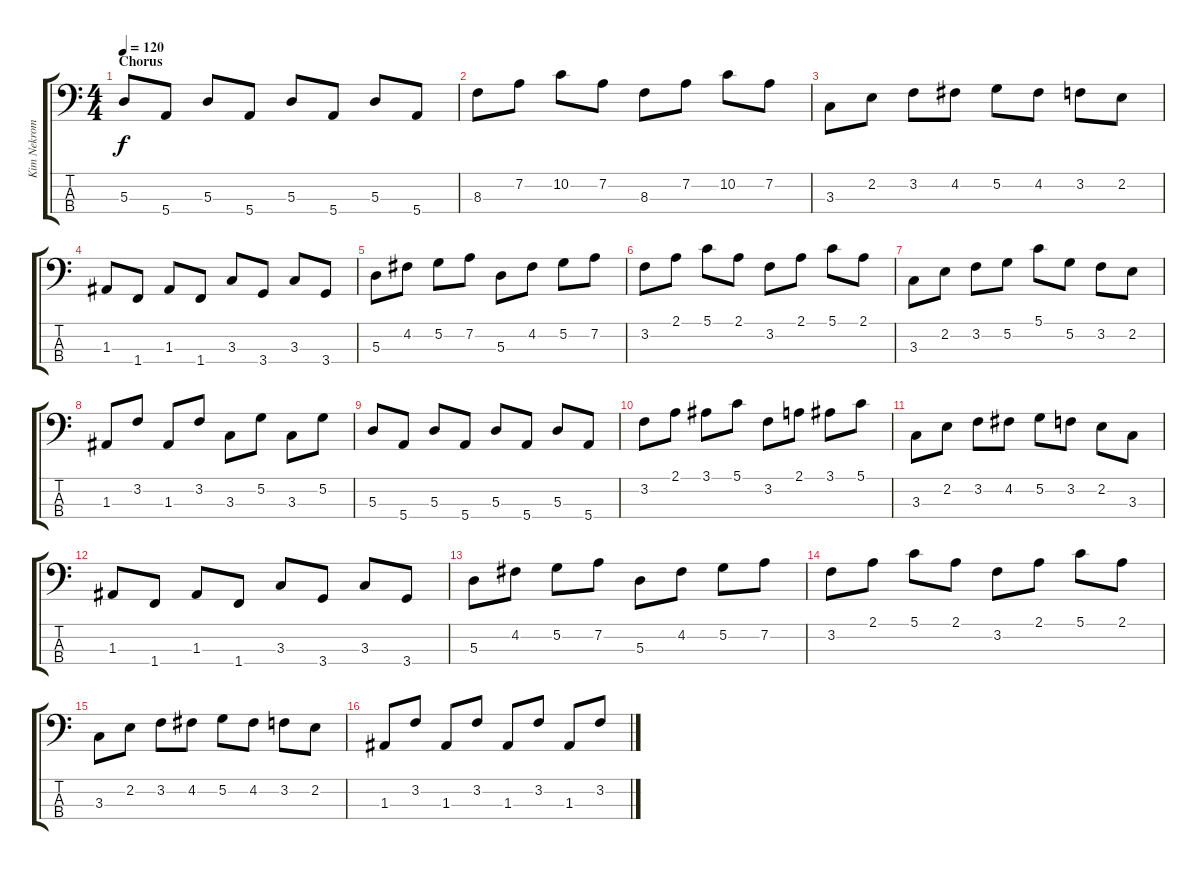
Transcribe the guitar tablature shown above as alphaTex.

\track ("Kim Nekroman - contrabass" "Kim Nekrom") {instrument electricbassfinger}
\staff {score tabs}
\tuning (G2 D2 A1 E1) {hide}
\ts (4 4)
\section ("" "Chorus")
\tempo 120
\clef f4
\ks c
5.3.8{dy f} 5.4.8 5.3.8 5.4.8 5.3.8 5.4.8 5.3.8 5.4.8 |
8.3.8 7.2.8 10.2.8 7.2.8 8.3.8 7.2.8 10.2.8 7.2.8 |
3.3.8 2.2.8 3.2.8 4.2.8 5.2.8 4.2.8 3.2.8 2.2.8 |
1.3.8 1.4.8 1.3.8 1.4.8 3.3.8 3.4.8 3.3.8 3.4.8 |
5.3.8 4.2.8 5.2.8 7.2.8 5.3.8 4.2.8 5.2.8 7.2.8 |
3.2.8 2.1.8 5.1.8 2.1.8 3.2.8 2.1.8 5.1.8 2.1.8 |
3.3.8 2.2.8 3.2.8 5.2.8 5.1.8 5.2.8 3.2.8 2.2.8 |
1.3.8 3.2.8 1.3.8 3.2.8 3.3.8 5.2.8 3.3.8 5.2.8 |
5.3.8 5.4.8 5.3.8 5.4.8 5.3.8 5.4.8 5.3.8 5.4.8 |
3.2.8 2.1.8 3.1.8 5.1.8 3.2.8 2.1.8 3.1.8 5.1.8 |
3.3.8 2.2.8 3.2.8 4.2.8 5.2.8 3.2.8 2.2.8 3.3.8 |
1.3.8 1.4.8 1.3.8 1.4.8 3.3.8 3.4.8 3.3.8 3.4.8 |
5.3.8 4.2.8 5.2.8 7.2.8 5.3.8 4.2.8 5.2.8 7.2.8 |
3.2.8 2.1.8 5.1.8 2.1.8 3.2.8 2.1.8 5.1.8 2.1.8 |
3.3.8 2.2.8 3.2.8 4.2.8 5.2.8 4.2.8 3.2.8 2.2.8 |
1.3.8 3.2.8 1.3.8 3.2.8 1.3.8 3.2.8 1.3.8 3.2.8
